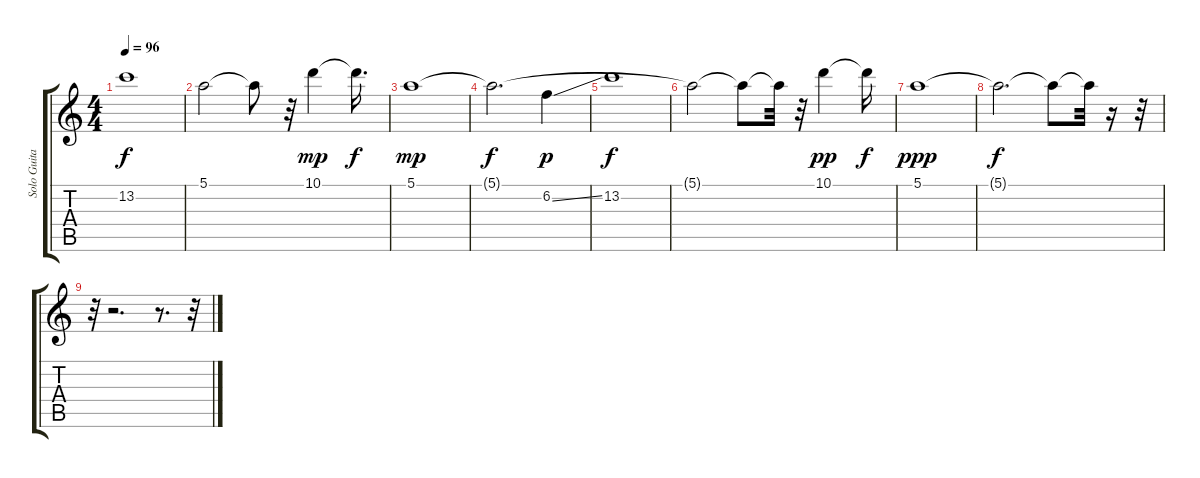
\track ("Solo Guitar" "Solo Guita") {instrument distortionguitar}
\staff {score tabs}
\tuning (E4 B3 G3 D3 A2 E2) {hide}
\ts (4 4)
\tempo 96
\clef g2
\ks c
13.2.1{dy f} |
5.1{t}.2 5.1{t}.8 r.32 10.1.4{dy mp} 10.1{t}.16{d dy f} |
5.1.1{dy mp} |
5.1{t}.2{d dy f} 6.2{ss}.4{dy p} |
13.2.1{dy f} |
5.1{t}.2 5.1{t}.8 5.1{t}.32 r.32 10.1.4{dy pp} 10.1{t}.16{dy f} |
5.1.1{dy ppp} |
5.1{t}.2{d dy f} 5.1{t}.8 5.1{t}.32 r.16 r.32 |
r.32 r.2{d} r.8{d} r.32
